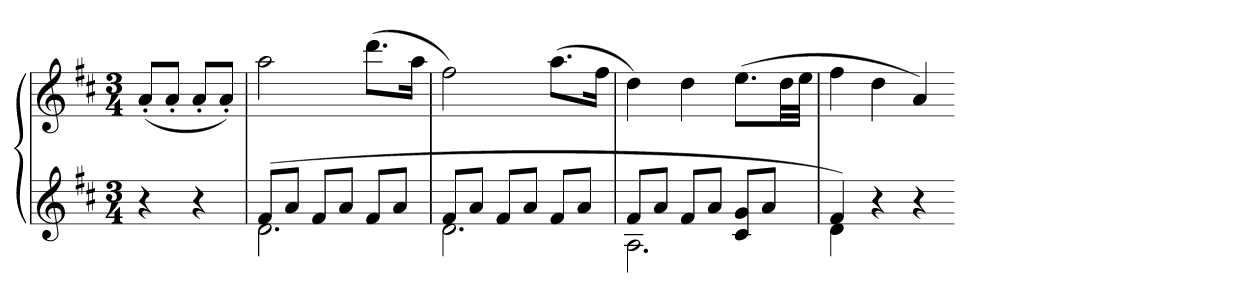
**kern	**kern
*part1	*part1
*staff2	*staff1
*clefG2	*clefG2
*k[f#c#]	*k[f#c#]
*M3/4	*M3/4
=	=
4r	(8a'L
.	8a'J
4r	8a'L
.	8a'J)
=17	=17
*^	*
(8f#L	2.d	2aa
8aJ	.	.
8f#L	.	.
8aJ	.	.
8f#L	.	(8.dddL
8aJ	.	.
.	.	16aaJk
=18	=18	=18
8f#L	2.d	2ff#)
8aJ	.	.
8f#L	.	.
8aJ	.	.
8f#L	.	(8.aaL
8aJ	.	.
.	.	16ff#Jk
=19	=19	=19
8f#L	2.A	4dd)
8aJ	.	.
8f#L	.	4dd
8aJ	.	.
8c# 8gL	.	(8.eeL
8aJ	.	.
.	.	32ddLL
.	.	32eeJJJ
=20	=20	=20
4f#)	4d	4ff#
4r	2ryy	4dd
4r	.	4a)
*v	*v	*
=-	=-
*-	*-
